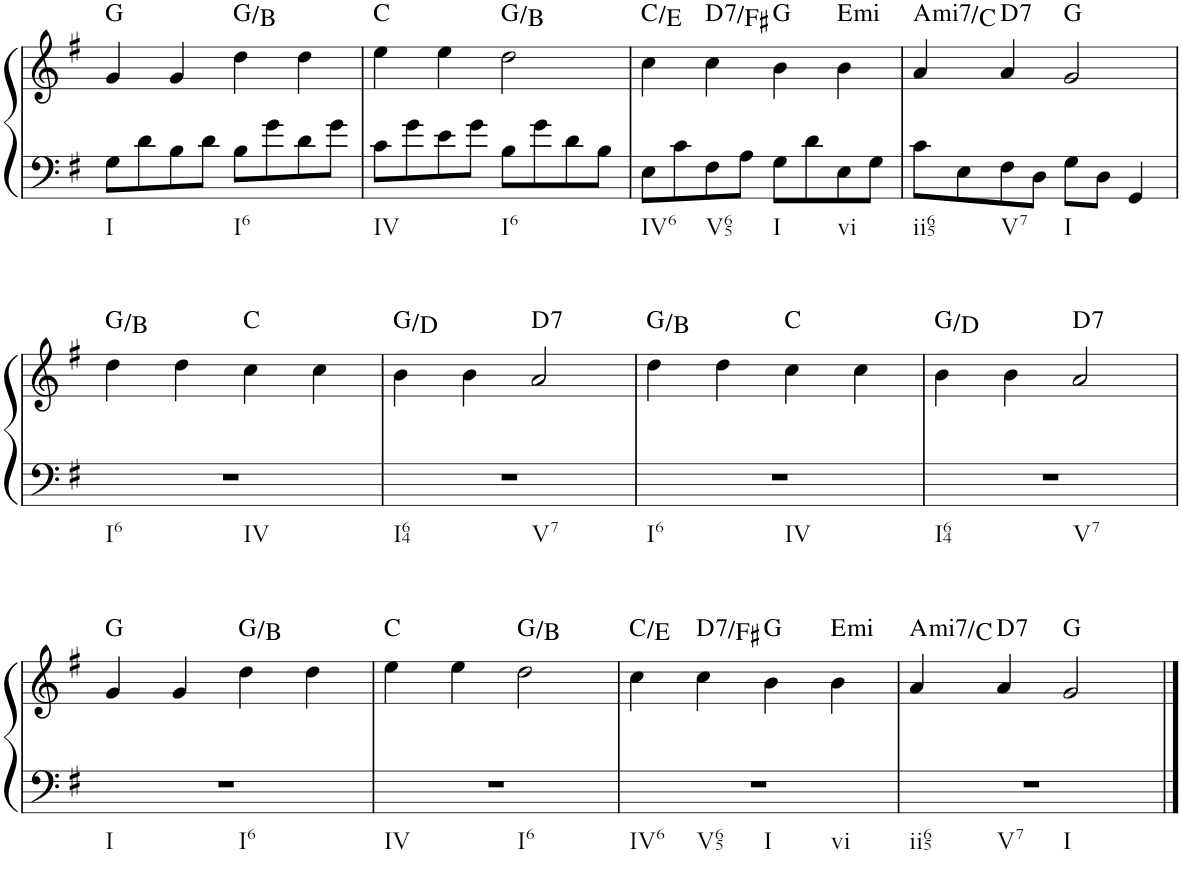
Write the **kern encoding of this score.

**kern	**kern	**harte
*part1	*part1	*part1
*staff2	*staff1	*
*I"Piano	*	*
*I'Pno.	*	*
!!LO:PB:g=z
*clefF4	*clefG2	*
*k[f#]	*k[f#]	*
*M4/4	*M4/4	*
=1	=1	=1
8G\L	4g/	G:maj
8d\	.	.
8B\	4g/	.
8d\J	.	.
8B\L	4dd\	G:maj/3
8g\	.	.
8d\	4dd\	.
8g\J	.	.
=2	=2	=2
8c\L	4ee\	C:maj
8g\	.	.
8e\	4ee\	.
8g\J	.	.
8B\L	2dd\	G:maj/3
8g\	.	.
8d\	.	.
8B\J	.	.
=3	=3	=3
8E\L	4cc\	C:maj/3
8c\	.	.
!	!	!LO:H:kt=7
8F#\	4cc\	D:7/3
8A\J	.	.
8G\L	4b\	G:maj
8d\	.	.
!	!	!LO:H:kt=mi
8E\	4b\	E:min
8G\J	.	.
=4	=4	=4
!	!	!LO:H:kt=mi7
8c\L	4a/	A:min7/b3
8E\	.	.
!	!	!LO:H:kt=7
8F#\	4a/	D:7
8D\J	.	.
8G\L	2g/	G:maj
8D\J	.	.
4GG/	.	.
!!LO:LB:g=z
=5	=5	=5
1r	4dd\	G:maj/3
.	4dd\	.
.	4cc\	C:maj
.	4cc\	.
=6	=6	=6
1r	4b\	G:maj/5
.	4b\	.
!	!	!LO:H:kt=7
.	2a/	D:7
=7	=7	=7
1r	4dd\	G:maj/3
.	4dd\	.
.	4cc\	C:maj
.	4cc\	.
=8	=8	=8
1r	4b\	G:maj/5
.	4b\	.
!	!	!LO:H:kt=7
.	2a/	D:7
!!LO:LB:g=z
=9	=9	=9
1r	4g/	G:maj
.	4g/	.
.	4dd\	G:maj/3
.	4dd\	.
=10	=10	=10
1r	4ee\	C:maj
.	4ee\	.
.	2dd\	G:maj/3
=11	=11	=11
1r	4cc\	C:maj/3
!	!	!LO:H:kt=7
.	4cc\	D:7/3
.	4b\	G:maj
!	!	!LO:H:kt=mi
.	4b\	E:min
=12	=12	=12
!	!	!LO:H:kt=mi7
1r	4a/	A:min7/b3
!	!	!LO:H:kt=7
.	4a/	D:7
.	2g/	G:maj
==	==	==
*-	*-	*-
